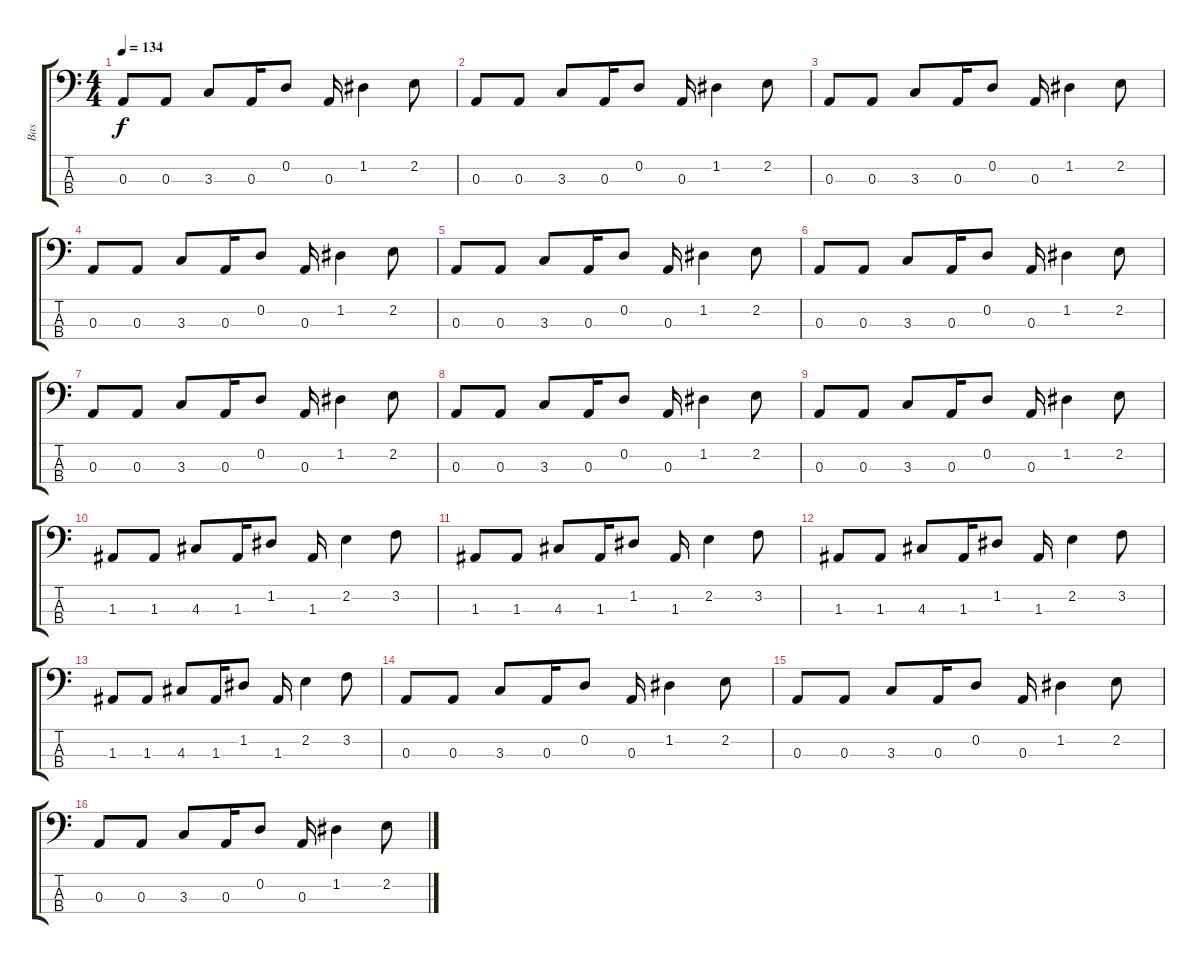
\track ("Bas" "Bas") {instrument electricbassfinger}
\staff {score tabs}
\tuning (G2 D2 A1 B0) {hide}
\ts (4 4)
\tempo 134
\clef f4
\ks c
0.3.8{dy f} 0.3.8 3.3.8 0.3.16 0.2.8 0.3.16 1.2.4 2.2.8 |
0.3.8 0.3.8 3.3.8 0.3.16 0.2.8 0.3.16 1.2.4 2.2.8 |
0.3.8 0.3.8 3.3.8 0.3.16 0.2.8 0.3.16 1.2.4 2.2.8 |
0.3.8 0.3.8 3.3.8 0.3.16 0.2.8 0.3.16 1.2.4 2.2.8 |
0.3.8 0.3.8 3.3.8 0.3.16 0.2.8 0.3.16 1.2.4 2.2.8 |
0.3.8 0.3.8 3.3.8 0.3.16 0.2.8 0.3.16 1.2.4 2.2.8 |
0.3.8 0.3.8 3.3.8 0.3.16 0.2.8 0.3.16 1.2.4 2.2.8 |
0.3.8 0.3.8 3.3.8 0.3.16 0.2.8 0.3.16 1.2.4 2.2.8 |
0.3.8 0.3.8 3.3.8 0.3.16 0.2.8 0.3.16 1.2.4 2.2.8 |
1.3.8 1.3.8 4.3.8 1.3.16 1.2.8 1.3.16 2.2.4 3.2.8 |
1.3.8 1.3.8 4.3.8 1.3.16 1.2.8 1.3.16 2.2.4 3.2.8 |
1.3.8 1.3.8 4.3.8 1.3.16 1.2.8 1.3.16 2.2.4 3.2.8 |
1.3.8 1.3.8 4.3.8 1.3.16 1.2.8 1.3.16 2.2.4 3.2.8 |
0.3.8 0.3.8 3.3.8 0.3.16 0.2.8 0.3.16 1.2.4 2.2.8 |
0.3.8 0.3.8 3.3.8 0.3.16 0.2.8 0.3.16 1.2.4 2.2.8 |
0.3.8 0.3.8 3.3.8 0.3.16 0.2.8 0.3.16 1.2.4 2.2.8
